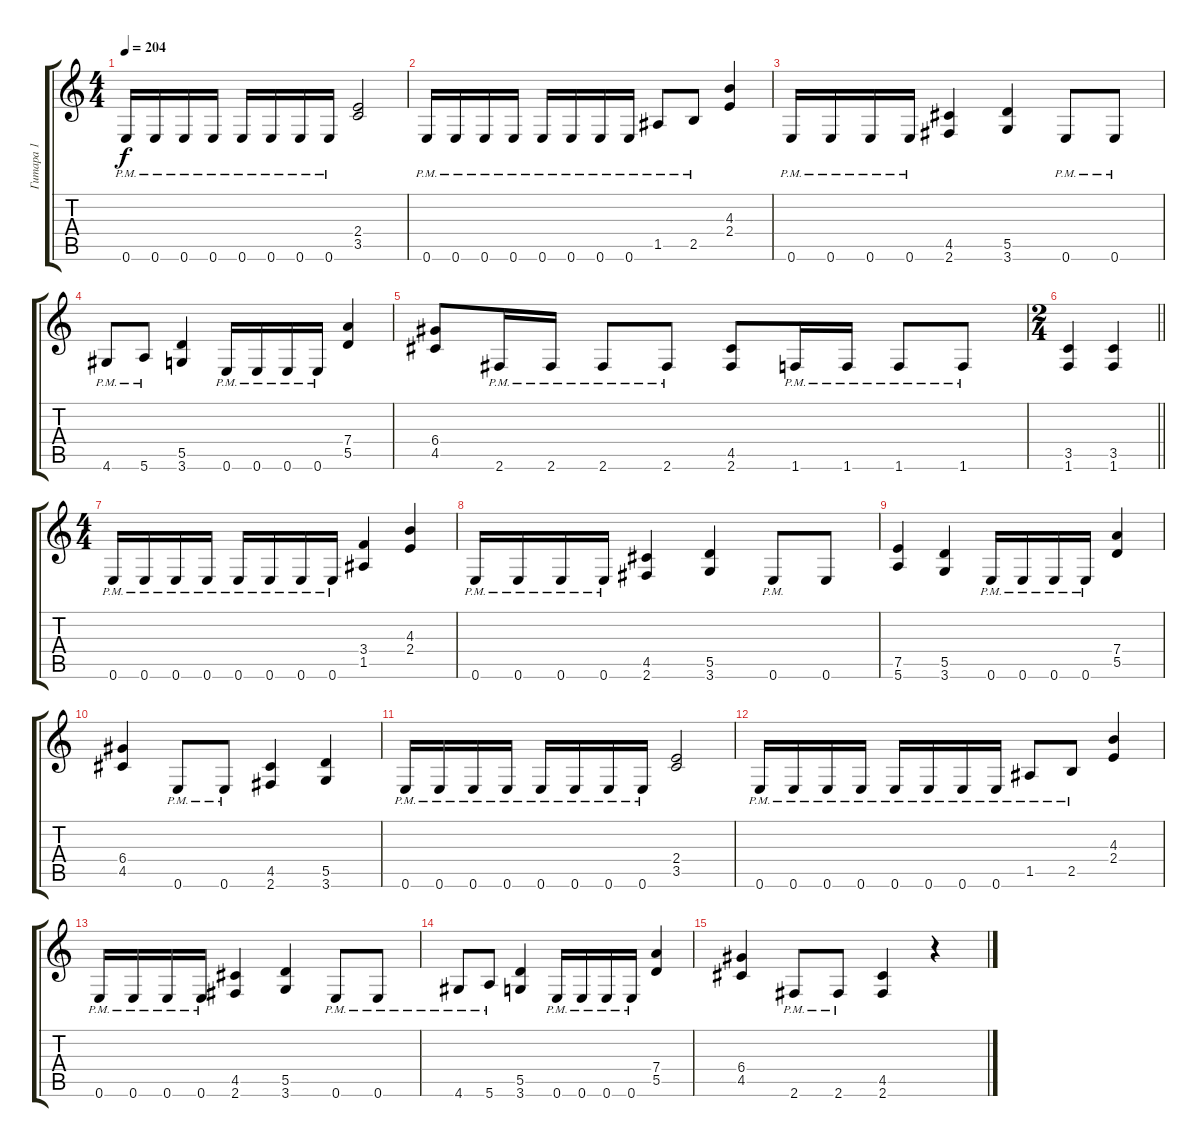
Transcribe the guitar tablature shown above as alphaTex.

\track ("Гитара 1" "Гитара 1") {instrument distortionguitar}
\staff {score tabs}
\tuning (E4 B3 G3 D3 A2 E2) {hide}
\ts (4 4)
\tempo 204
\clef g2
\ks c
0.6{pm}.16{dy f} 0.6{pm}.16 0.6{pm}.16 0.6{pm}.16 0.6{pm}.16 0.6{pm}.16 0.6{pm}.16 0.6{pm}.16 (2.4 3.5).2 |
0.6{pm}.16 0.6{pm}.16 0.6{pm}.16 0.6{pm}.16 0.6{pm}.16 0.6{pm}.16 0.6{pm}.16 0.6{pm}.16 1.5{pm}.8 2.5{pm}.8 (4.3 2.4).4 |
0.6{pm}.16 0.6{pm}.16 0.6{pm}.16 0.6{pm}.16 (4.5 2.6).4 (5.5 3.6).4 0.6{pm}.8 0.6{pm}.8 |
4.6{pm}.8 5.6{pm}.8 (5.5 3.6).4 0.6{pm}.16 0.6{pm}.16 0.6{pm}.16 0.6{pm}.16 (7.4 5.5).4 |
(6.4 4.5).8 2.6{pm}.16 2.6{pm}.16 2.6{pm}.8 2.6{pm}.8 (4.5 2.6).8 1.6{pm}.16 1.6{pm}.16 1.6{pm}.8 1.6{pm}.8 |
\ts (2 4)
\barLineRight lightlight
(3.5 1.6).4 (3.5 1.6).4 |
\ts (4 4)
0.6{pm}.16 0.6{pm}.16 0.6{pm}.16 0.6{pm}.16 0.6{pm}.16 0.6{pm}.16 0.6{pm}.16 0.6{pm}.16 (3.4 1.5).4 (4.3 2.4).4 |
0.6{pm}.16 0.6{pm}.16 0.6{pm}.16 0.6{pm}.16 (4.5 2.6).4 (5.5 3.6).4 0.6{pm}.8 0.6.8 |
(7.5 5.6).4 (5.5 3.6).4 0.6{pm}.16 0.6{pm}.16 0.6{pm}.16 0.6{pm}.16 (7.4 5.5).4 |
(6.4 4.5).4 0.6{pm}.8 0.6{pm}.8 (4.5 2.6).4 (5.5 3.6).4 |
0.6{pm}.16 0.6{pm}.16 0.6{pm}.16 0.6{pm}.16 0.6{pm}.16 0.6{pm}.16 0.6{pm}.16 0.6{pm}.16 (2.4 3.5).2 |
0.6{pm}.16 0.6{pm}.16 0.6{pm}.16 0.6{pm}.16 0.6{pm}.16 0.6{pm}.16 0.6{pm}.16 0.6{pm}.16 1.5{pm}.8 2.5{pm}.8 (4.3 2.4).4 |
0.6{pm}.16 0.6{pm}.16 0.6{pm}.16 0.6{pm}.16 (4.5 2.6).4 (5.5 3.6).4 0.6{pm}.8 0.6{pm}.8 |
4.6{pm}.8 5.6{pm}.8 (5.5 3.6).4 0.6{pm}.16 0.6{pm}.16 0.6{pm}.16 0.6{pm}.16 (7.4 5.5).4 |
(6.4 4.5).4 2.6{pm}.8 2.6{pm}.8 (4.5 2.6).4 r.4
